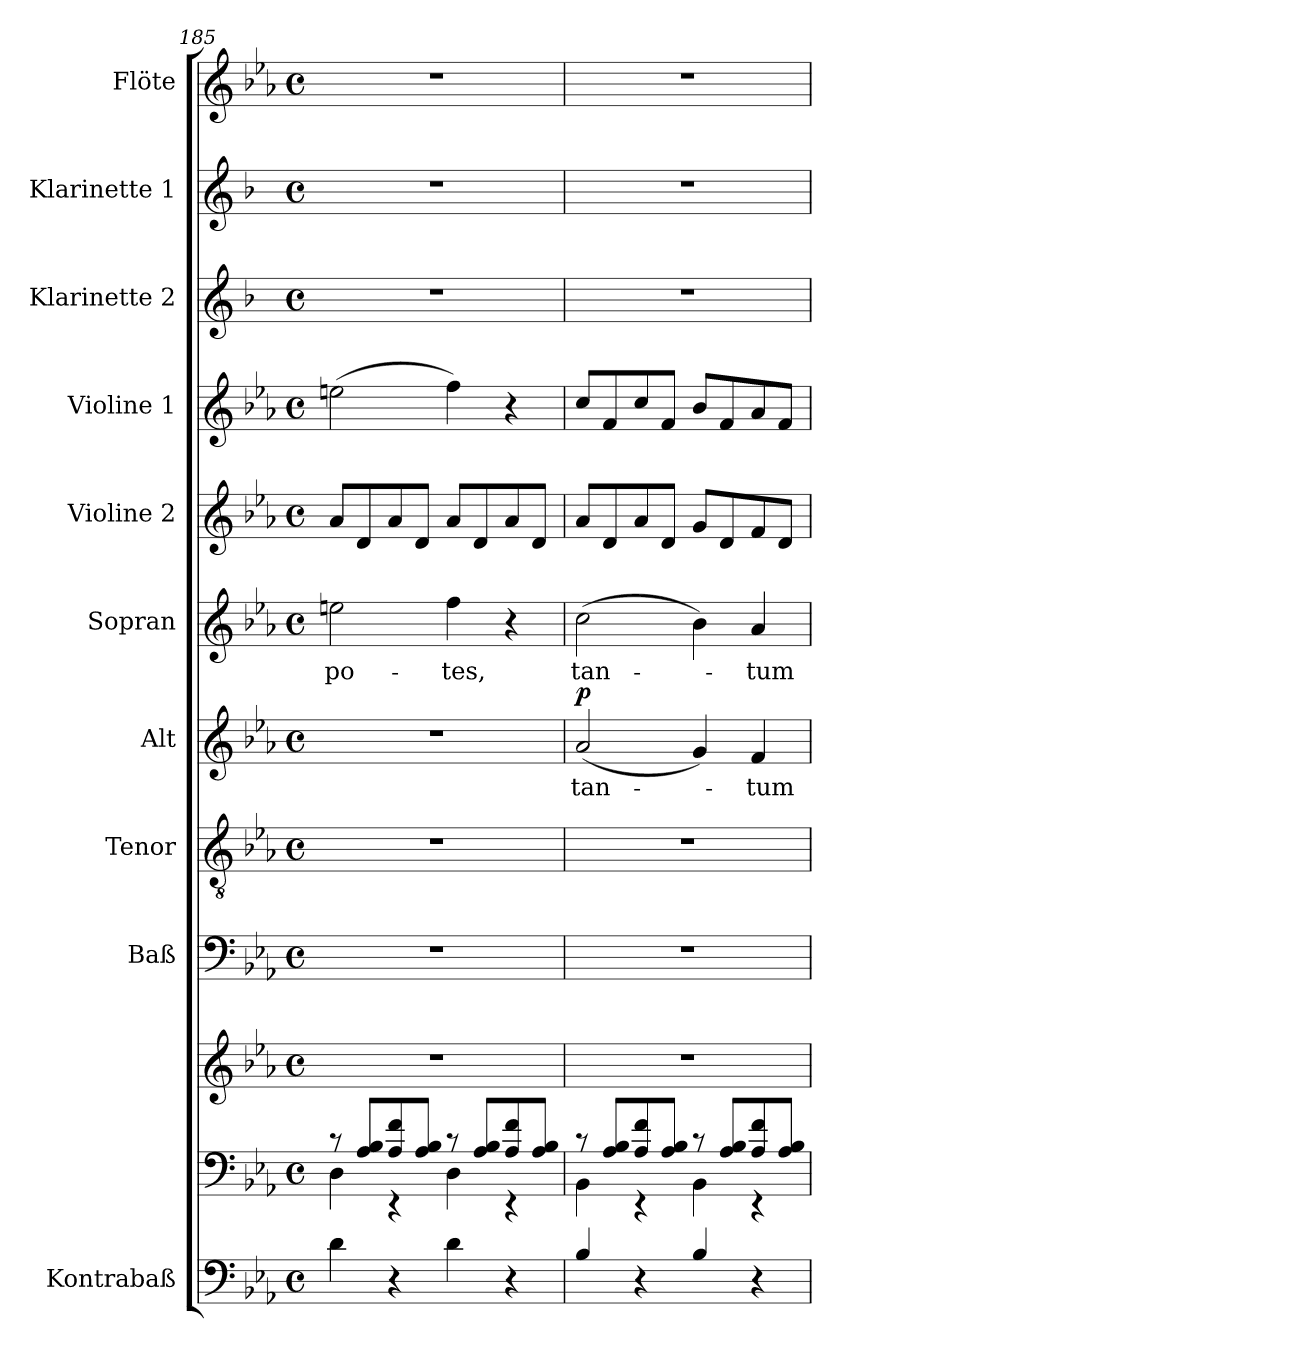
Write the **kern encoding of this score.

**kern	**kern	**kern	**kern	**kern	**kern	**text	**dynam	**kern	**text	**kern	**kern	**kern	**kern	**kern
*part11	*part10	*part10	*part9	*part8	*part7	*part7	*part7	*part6	*part6	*part5	*part4	*part3	*part2	*part1
*staff12	*staff11	*staff10	*staff9	*staff8	*staff7	*staff7	*staff7	*staff6	*staff6	*staff5	*staff4	*staff3	*staff2	*staff1
*I"Kontrabaß	*	*	*I"Baß	*I"Tenor	*I"Alt	*	*	*I"Sopran	*	*I"Violine 2	*I"Violine 1	*I"Klarinette 2	*I"Klarinette 1	*I"Flöte
*	*	*	*	*	*	*	*	*	*	*I'Vln	*I'Vln	*	*	*I'Fl
*clefF4	*clefF4	*clefG2	*clefF4	*clefGv2	*clefG2	*	*	*clefG2	*	*clefG2	*clefG2	*clefG2	*clefG2	*clefG2
*ITrd7c12	*	*	*	*	*	*	*	*	*	*	*	*ITrd1c2	*ITrd1c2	*
*k[b-e-a-]	*k[b-e-a-]	*k[b-e-a-]	*k[b-e-a-]	*k[b-e-a-]	*k[b-e-a-]	*	*	*k[b-e-a-]	*	*k[b-e-a-]	*k[b-e-a-]	*k[b-e-a-]	*k[b-e-a-]	*k[b-e-a-]
*E-:	*E-:	*E-:	*E-:	*E-:	*E-:	*	*	*E-:	*	*E-:	*E-:	*E-:	*E-:	*E-:
*M4/4	*M4/4	*M4/4	*M4/4	*M4/4	*M4/4	*	*	*M4/4	*	*M4/4	*M4/4	*M4/4	*M4/4	*M4/4
*met(c)	*met(c)	*met(c)	*met(c)	*met(c)	*met(c)	*	*	*met(c)	*	*met(c)	*met(c)	*met(c)	*met(c)	*met(c)
=185	=185	=185	=185	=185	=185	=185	=185	=185	=185	=185	=185	=185	=185	=185
*	*^	*	*	*	*	*	*	*	*	*	*	*	*	*
!	!	!	!	!	!	!	!	!	!	!LO:LY:b	!	!	!	!	!
4D\	8rc	4D\	1r	1r	1r	1r	.	.	2een\	po-	8a-/L	(>2een\	1r	1r	1r
.	8A-/ 8B-/L	.	.	.	.	.	.	.	.	.	8d/	.	.	.	.
4r	8A-/ 8f/	4rEE	.	.	.	.	.	.	.	.	8a-/	.	.	.	.
.	8A-/ 8B-/J	.	.	.	.	.	.	.	.	.	8d/J	.	.	.	.
!	!	!	!	!	!	!	!	!	!	!LO:LY:b	!	!	!	!	!
4D\	8rc	4D\	.	.	.	.	.	.	4ff\	-tes,	8a-/L	4ff\)	.	.	.
.	8A-/ 8B-/L	.	.	.	.	.	.	.	.	.	8d/	.	.	.	.
4r	8A-/ 8f/	4rEE	.	.	.	.	.	.	4r	.	8a-/	4r	.	.	.
.	8A-/ 8B-/J	.	.	.	.	.	.	.	.	.	8d/J	.	.	.	.
=186	=186	=186	=186	=186	=186	=186	=186	=186	=186	=186	=186	=186	=186	=186	=186
!	!	!	!	!	!	!	!LO:LY:b	!LO:DY:a	!	!LO:LY:b	!	!	!	!	!
4BB-/	8rc	4BB-\	1r	1r	1r	(<2a-/	tan-	p	(>2cc\	tan-	8a-/L	8cc/L	1r	1r	1r
.	8A-/ 8B-/L	.	.	.	.	.	.	.	.	.	8d/	8f/	.	.	.
4r	8A-/ 8f/	4rEE	.	.	.	.	.	.	.	.	8a-/	8cc/	.	.	.
.	8A-/ 8B-/J	.	.	.	.	.	.	.	.	.	8d/J	8f/J	.	.	.
4BB-/	8rc	4BB-\	.	.	.	4g/)	.	.	4b-\)	.	8g/L	8b-/L	.	.	.
.	8A-/ 8B-/L	.	.	.	.	.	.	.	.	.	8d/	8f/	.	.	.
!	!	!	!	!	!	!	!LO:LY:b	!	!	!LO:LY:b	!	!	!	!	!
4r	8A-/ 8f/	4rEE	.	.	.	4f/	-tum	.	4a-/	-tum	8f/	8a-/	.	.	.
.	8A-/ 8B-/J	.	.	.	.	.	.	.	.	.	8d/J	8f/J	.	.	.
*	*v	*v	*	*	*	*	*	*	*	*	*	*	*	*	*
=	=	=	=	=	=	=	=	=	=	=	=	=	=	=
*-	*-	*-	*-	*-	*-	*-	*-	*-	*-	*-	*-	*-	*-	*-
